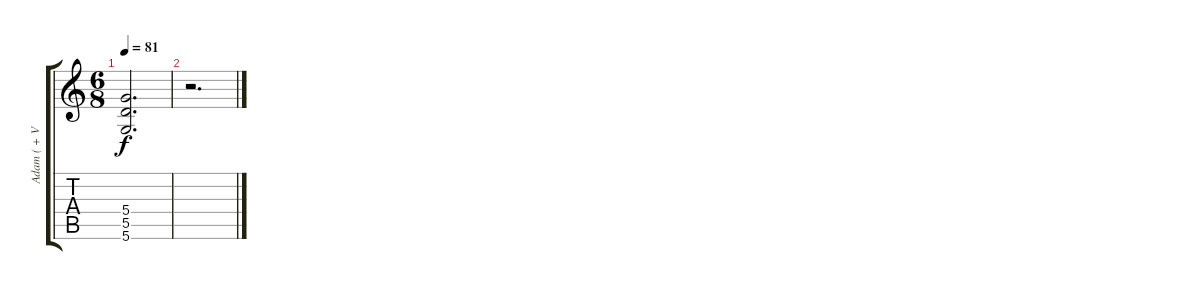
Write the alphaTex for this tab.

\track ("Adam ( + Vol. Disto )" "Adam ( + V") {instrument distortionguitar}
\staff {score tabs}
\tuning (E4 B3 G3 D3 A2 D2) {hide}
\ts (6 8)
\tempo 81
\clef g2
\ks c
(5.4{t} 5.5{t} 5.6{t}).2{d dy f} |
r.2{d}
